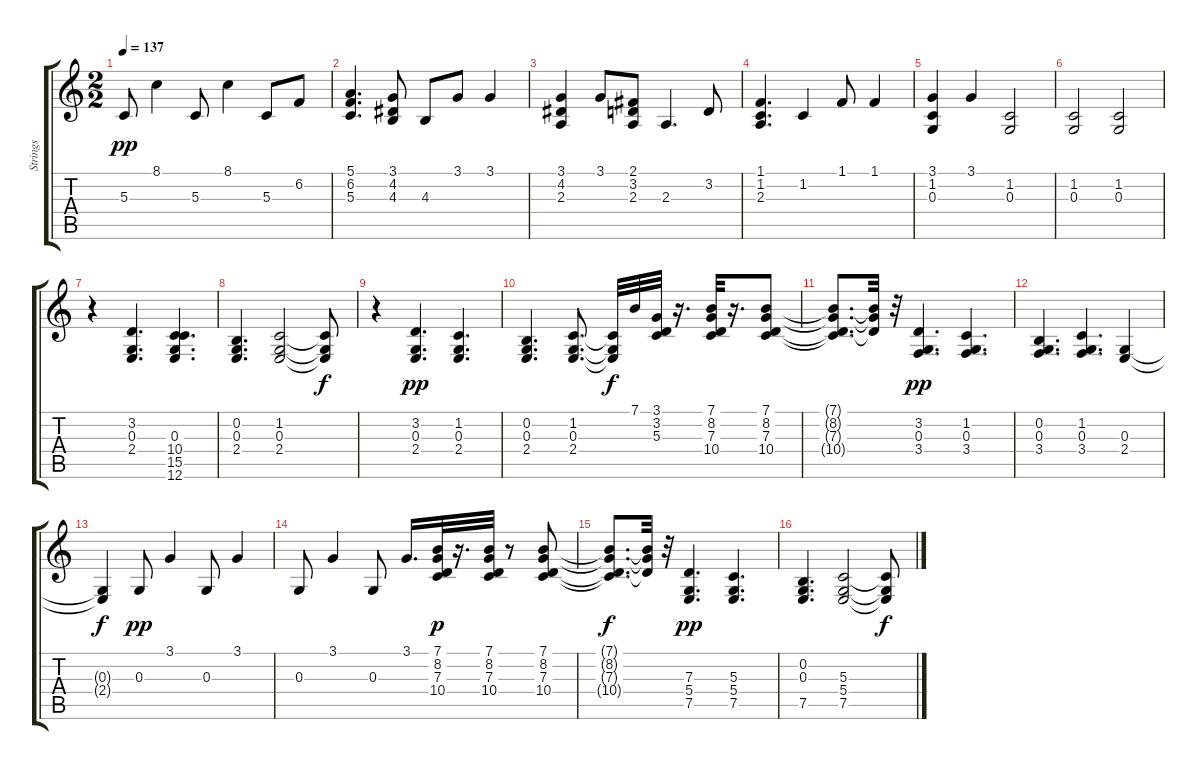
\track ("Strings" "Strings") {instrument stringensemble1}
\staff {score tabs}
\tuning (E4 B3 G3 D3 A2 E2) {hide}
\ts (2 2)
\tempo 137
\clef g2
\ks c
5.3.8{dy pp} 8.1.4 5.3.8 8.1.4 5.3.8 6.2.8 |
(5.1 6.2 5.3).4{d} (3.1 4.2 4.3).8 4.3.8 3.1.8 3.1.4 |
(3.1 4.2 2.3).4 3.1.8 (2.1 3.2 2.3).8 2.3.4{d} 3.2.8 |
(1.1 1.2 2.3).4{d} 1.2.4 1.1.8 1.1.4 |
(3.1 1.2 0.3).4 3.1.4 (1.2 0.3).2 |
(1.2 0.3).2 (1.2 0.3).2 |
r.4 (3.2 0.3 2.4).4{d} (0.3 10.4 15.5 12.6).4{d} |
(0.2 0.3 2.4).4{d} (1.2 0.3 2.4).2 (1.2{t} 0.3{t} 2.4{t}).8{dy f} |
r.4 (3.2 0.3 2.4).4{d dy pp} (1.2 0.3 2.4).4{d} |
(0.2 0.3 2.4).4{d} (1.2 0.3 2.4).8{d} (1.2{t} 0.3{t} 2.4{t}).32{dy f} 7.1.32 (3.1 3.2 5.3).32 r.16{d} (7.1 8.2 7.3 10.4).32 r.16{d} (7.1 8.2 7.3 10.4).8 |
(7.1{t} 8.2{t} 7.3{t} 10.4{t}).8{d} (7.1{t} 8.2{t} 7.3{t}).32 r.32 (3.2 0.3 3.4).4{d dy pp} (1.2 0.3 3.4).4{d} |
(0.2 0.3 3.4).4{d} (1.2 0.3 3.4).4{d} (0.3 2.4).4 |
(0.3{t} 2.4{t}).4{dy f} 0.3.8{dy pp} 3.1.4 0.3.8 3.1.4 |
0.3.8 3.1.4 0.3.8 3.1.16{d} (7.1 8.2 7.3 10.4).32{dy p} r.16{d} (7.1 8.2 7.3 10.4).32 r.8 (7.1 8.2 7.3 10.4).8 |
(7.1{t} 8.2{t} 7.3{t} 10.4{t}).8{d dy f} (7.1{t} 8.2{t} 7.3{t}).32 r.32 (7.3 5.4 7.5).4{d dy pp} (5.3 5.4 7.5).4{d} |
(0.2 0.3 7.5).4{d} (5.3 5.4 7.5).2 (5.3{t} 5.4{t} 7.5{t}).8{dy f}
